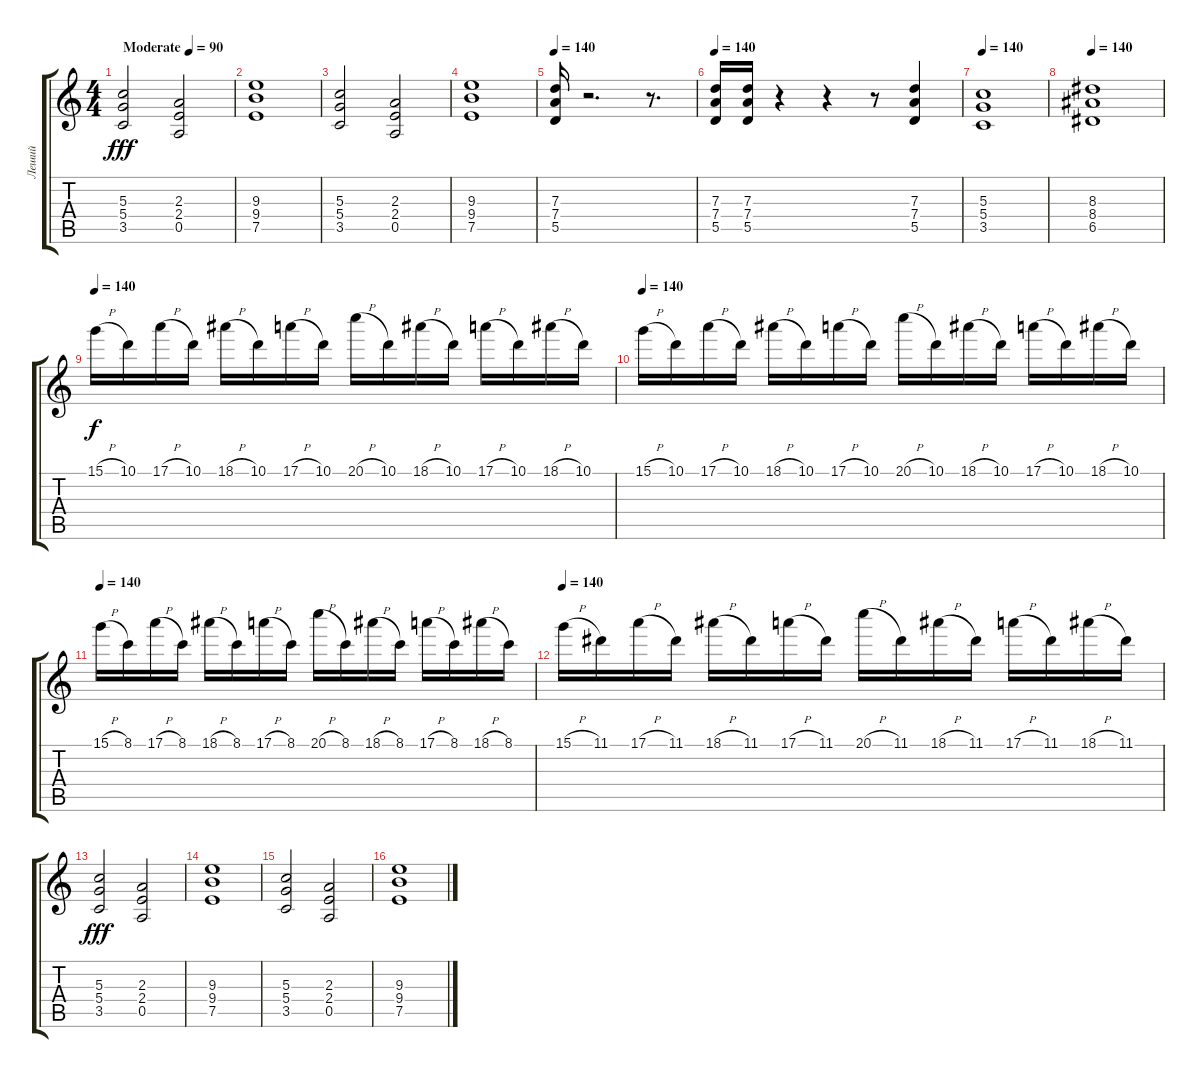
\track ("Леший" "Леший") {instrument distortionguitar}
\staff {score tabs}
\tuning (E4 B3 G3 D3 A2 E2) {hide}
\ts (4 4)
\tempo (90 "Moderate")
\clef g2
\ks c
(5.3 5.4 3.5).2{dy fff instrument distortionguitar} (2.3 2.4 0.5).2 |
(9.3 9.4 7.5).1 |
(5.3 5.4 3.5).2 (2.3 2.4 0.5).2 |
(9.3 9.4 7.5).1 |
\tempo 140
(7.3 7.4 5.5).16 r.2{d} r.8{d} |
\tempo 140
(7.3 7.4 5.5).16 (7.3 7.4 5.5).16 r.4 r.4 r.8 (7.3 7.4 5.5).4 |
\tempo 140
(5.3 5.4 3.5).1 |
\tempo 140
(8.3 8.4 6.5).1 |
\tempo 140
15.1{h}.16{dy f} 10.1.16 17.1{h}.16 10.1.16 18.1{h}.16 10.1.16 17.1{h}.16 10.1.16 20.1{h}.16 10.1.16 18.1{h}.16 10.1.16 17.1{h}.16 10.1.16 18.1{h}.16 10.1.16 |
\tempo 140
15.1{h}.16 10.1.16 17.1{h}.16 10.1.16 18.1{h}.16 10.1.16 17.1{h}.16 10.1.16 20.1{h}.16 10.1.16 18.1{h}.16 10.1.16 17.1{h}.16 10.1.16 18.1{h}.16 10.1.16 |
\tempo 140
15.1{h}.16 8.1.16 17.1{h}.16 8.1.16 18.1{h}.16 8.1.16 17.1{h}.16 8.1.16 20.1{h}.16 8.1.16 18.1{h}.16 8.1.16 17.1{h}.16 8.1.16 18.1{h}.16 8.1.16 |
\tempo 140
15.1{h}.16 11.1.16 17.1{h}.16 11.1.16 18.1{h}.16 11.1.16 17.1{h}.16 11.1.16 20.1{h}.16 11.1.16 18.1{h}.16 11.1.16 17.1{h}.16 11.1.16 18.1{h}.16 11.1.16 |
(5.3 5.4 3.5).2{dy fff} (2.3 2.4 0.5).2 |
(9.3 9.4 7.5).1 |
(5.3 5.4 3.5).2 (2.3 2.4 0.5).2 |
(9.3 9.4 7.5).1
